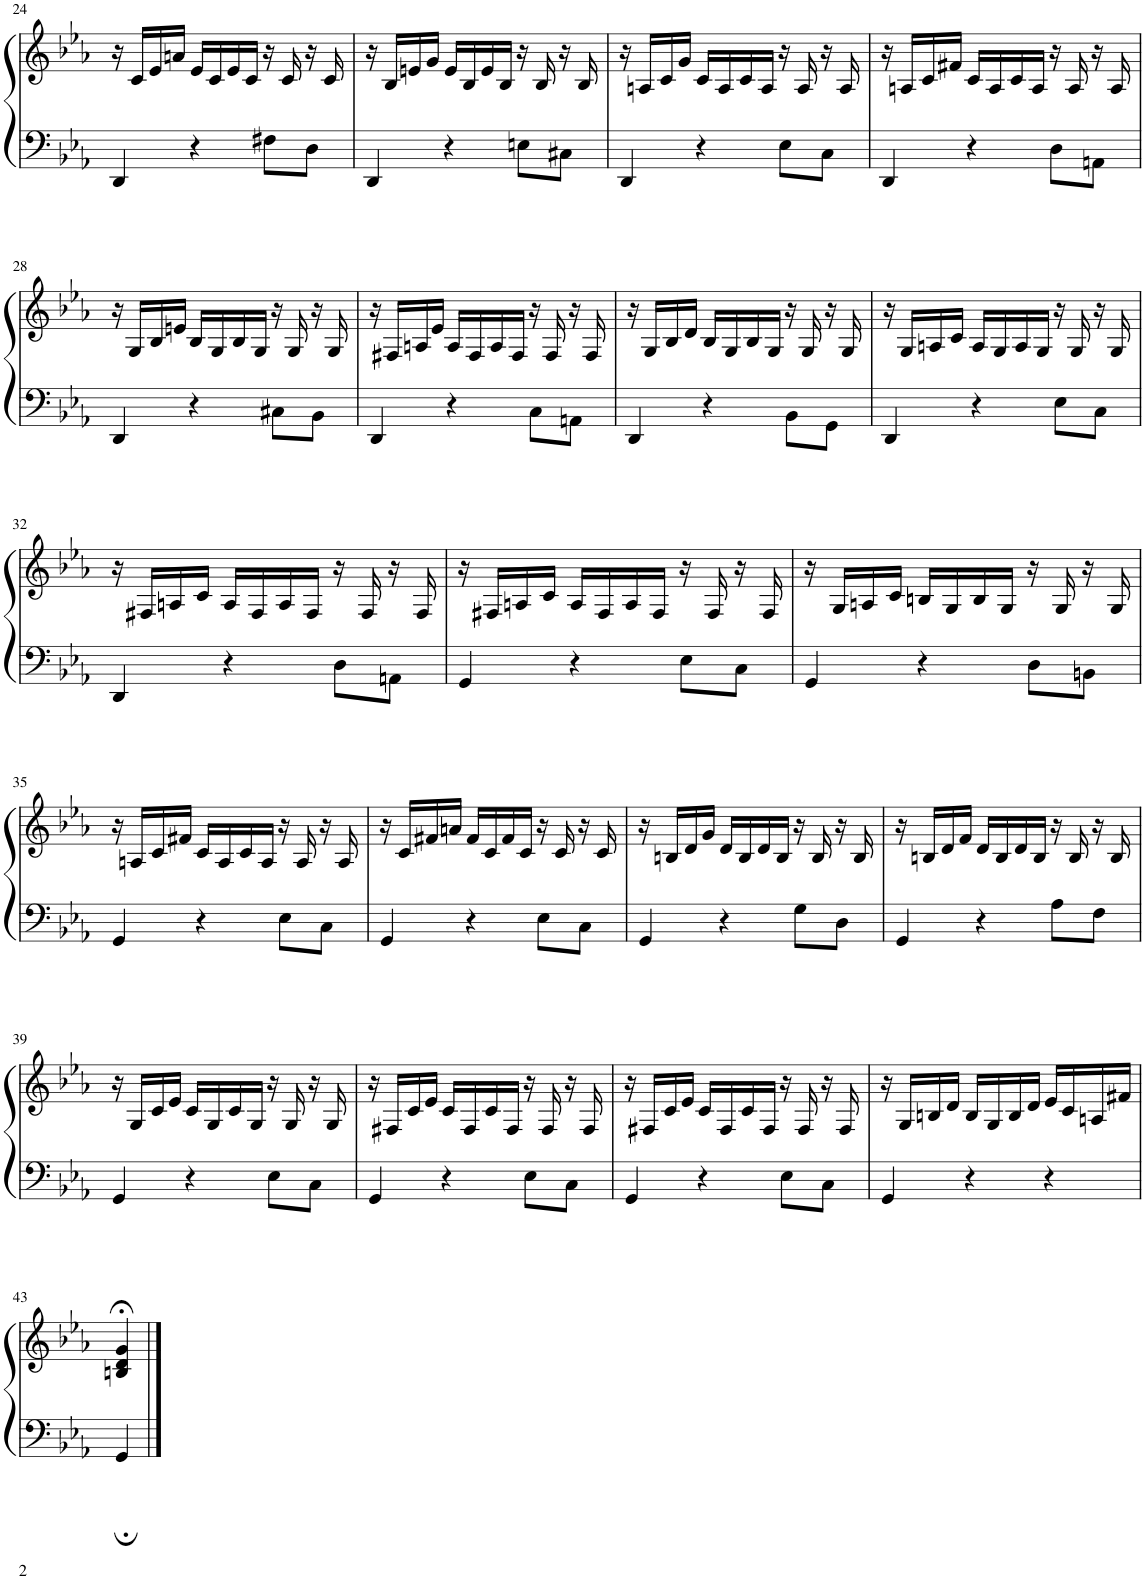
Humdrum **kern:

**kern	**kern
*part1	*part1
*staff2	*staff1
*I"Piano	*
*I'Pno	*
!!LO:PB:g=z
*clefF4	*clefG2
*k[b-e-a-]	*k[b-e-a-]
*M3/4	*M3/4
=24	=24
4DD/	16r
.	16c/LL
.	16e-/
.	16an/JJ
4r	16e-/LL
.	16c/
.	16e-/
.	16c/JJ
8F#X\L	16r
.	16c/
8D\J	16r
.	16c/
=25	=25
4DD/	16r
.	16B-/LL
.	16en/
.	16g/JJ
4r	16e/LL
.	16B-/
.	16e/
.	16B-/JJ
8En\L	16r
.	16B-/
8C#X\J	16r
.	16B-/
=26	=26
4DD/	16r
.	16An/LL
.	16c/
.	16g/JJ
4r	16c/LL
.	16A/
.	16c/
.	16A/JJ
8E-\L	16r
.	16A/
8C\J	16r
.	16A/
=27	=27
4DD/	16r
.	16An/LL
.	16c/
.	16f#X/JJ
4r	16c/LL
.	16A/
.	16c/
.	16A/JJ
8D\L	16r
.	16A/
8AAn\J	16r
.	16A/
!!LO:LB:g=z
=28	=28
4DD/	16r
.	16G/LL
.	16B-/
.	16en/JJ
4r	16B-/LL
.	16G/
.	16B-/
.	16G/JJ
8C#X\L	16r
.	16G/
8BB-\J	16r
.	16G/
=29	=29
4DD/	16r
.	16F#X/LL
.	16An/
.	16e-/JJ
4r	16A/LL
.	16F#/
.	16A/
.	16F#/JJ
8C\L	16r
.	16F#/
8AAn\J	16r
.	16F#/
=30	=30
4DD/	16r
.	16G/LL
.	16B-/
.	16d/JJ
4r	16B-/LL
.	16G/
.	16B-/
.	16G/JJ
8BB-\L	16r
.	16G/
8GG\J	16r
.	16G/
=31	=31
4DD/	16r
.	16G/LL
.	16An/
.	16c/JJ
4r	16A/LL
.	16G/
.	16A/
.	16G/JJ
8E-\L	16r
.	16G/
8C\J	16r
.	16G/
!!LO:LB:g=z
=32	=32
4DD/	16r
.	16F#X/LL
.	16An/
.	16c/JJ
4r	16A/LL
.	16F#/
.	16A/
.	16F#/JJ
8D\L	16r
.	16F#/
8AAn\J	16r
.	16F#/
=33	=33
4GG/	16r
.	16F#X/LL
.	16An/
.	16c/JJ
4r	16A/LL
.	16F#/
.	16A/
.	16F#/JJ
8E-\L	16r
.	16F#/
8C\J	16r
.	16F#/
=34	=34
4GG/	16r
.	16G/LL
.	16An/
.	16c/JJ
4r	16Bn/LL
.	16G/
.	16B/
.	16G/JJ
8D\L	16r
.	16G/
8BBn\J	16r
.	16G/
!!LO:LB:g=z
=35	=35
4GG/	16r
.	16An/LL
.	16c/
.	16f#X/JJ
4r	16c/LL
.	16A/
.	16c/
.	16A/JJ
8E-\L	16r
.	16A/
8C\J	16r
.	16A/
=36	=36
4GG/	16r
.	16c/LL
.	16f#X/
.	16an/JJ
4r	16f#/LL
.	16c/
.	16f#/
.	16c/JJ
8E-\L	16r
.	16c/
8C\J	16r
.	16c/
=37	=37
4GG/	16r
.	16Bn/LL
.	16d/
.	16g/JJ
4r	16d/LL
.	16B/
.	16d/
.	16B/JJ
8G\L	16r
.	16B/
8D\J	16r
.	16B/
=38	=38
4GG/	16r
.	16Bn/LL
.	16d/
.	16f/JJ
4r	16d/LL
.	16B/
.	16d/
.	16B/JJ
8A-\L	16r
.	16B/
8F\J	16r
.	16B/
!!LO:LB:g=z
=39	=39
4GG/	16r
.	16G/LL
.	16c/
.	16e-/JJ
4r	16c/LL
.	16G/
.	16c/
.	16G/JJ
8E-\L	16r
.	16G/
8C\J	16r
.	16G/
=40	=40
4GG/	16r
.	16F#X/LL
.	16c/
.	16e-/JJ
4r	16c/LL
.	16F#/
.	16c/
.	16F#/JJ
8E-\L	16r
.	16F#/
8C\J	16r
.	16F#/
=41	=41
4GG/	16r
.	16F#X/LL
.	16c/
.	16e-/JJ
4r	16c/LL
.	16F#/
.	16c/
.	16F#/JJ
8E-\L	16r
.	16F#/
8C\J	16r
.	16F#/
=42	=42
4GG/	16r
.	16G/LL
.	16Bn/
.	16d/JJ
4r	16B/LL
.	16G/
.	16B/
.	16d/JJ
4r	16e-/LL
.	16c/
.	16An/
.	16f#X/JJ
!!LO:LB:g=z
=43	=43
4GG;/	4Bn/;< 4d/;< 4g/;<
==	==
*-	*-
